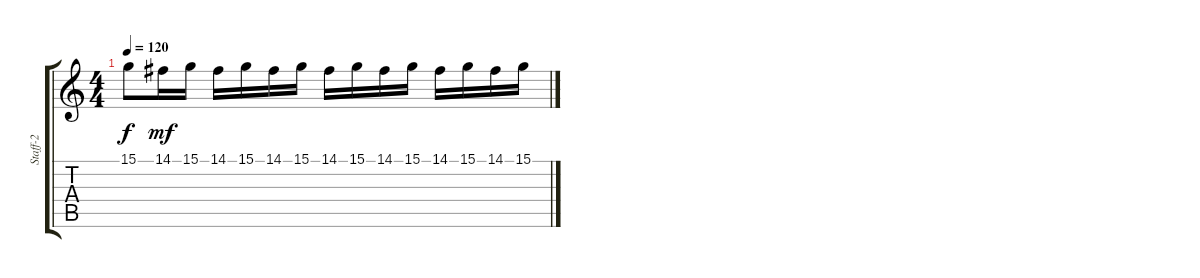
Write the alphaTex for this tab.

\track ("Staff-2" "Staff-2") {instrument stringensemble1}
\staff {score tabs}
\tuning (E4 B3 G3 D3 A2 E2) {hide}
\ts (4 4)
\tempo 120
\clef g2
\ks c
15.1{t}.8{dy f} 14.1.16{dy mf} 15.1.16 14.1.16 15.1.16 14.1.16 15.1.16 14.1.16 15.1.16 14.1.16 15.1.16 14.1.16 15.1.16 14.1.16 15.1.16
